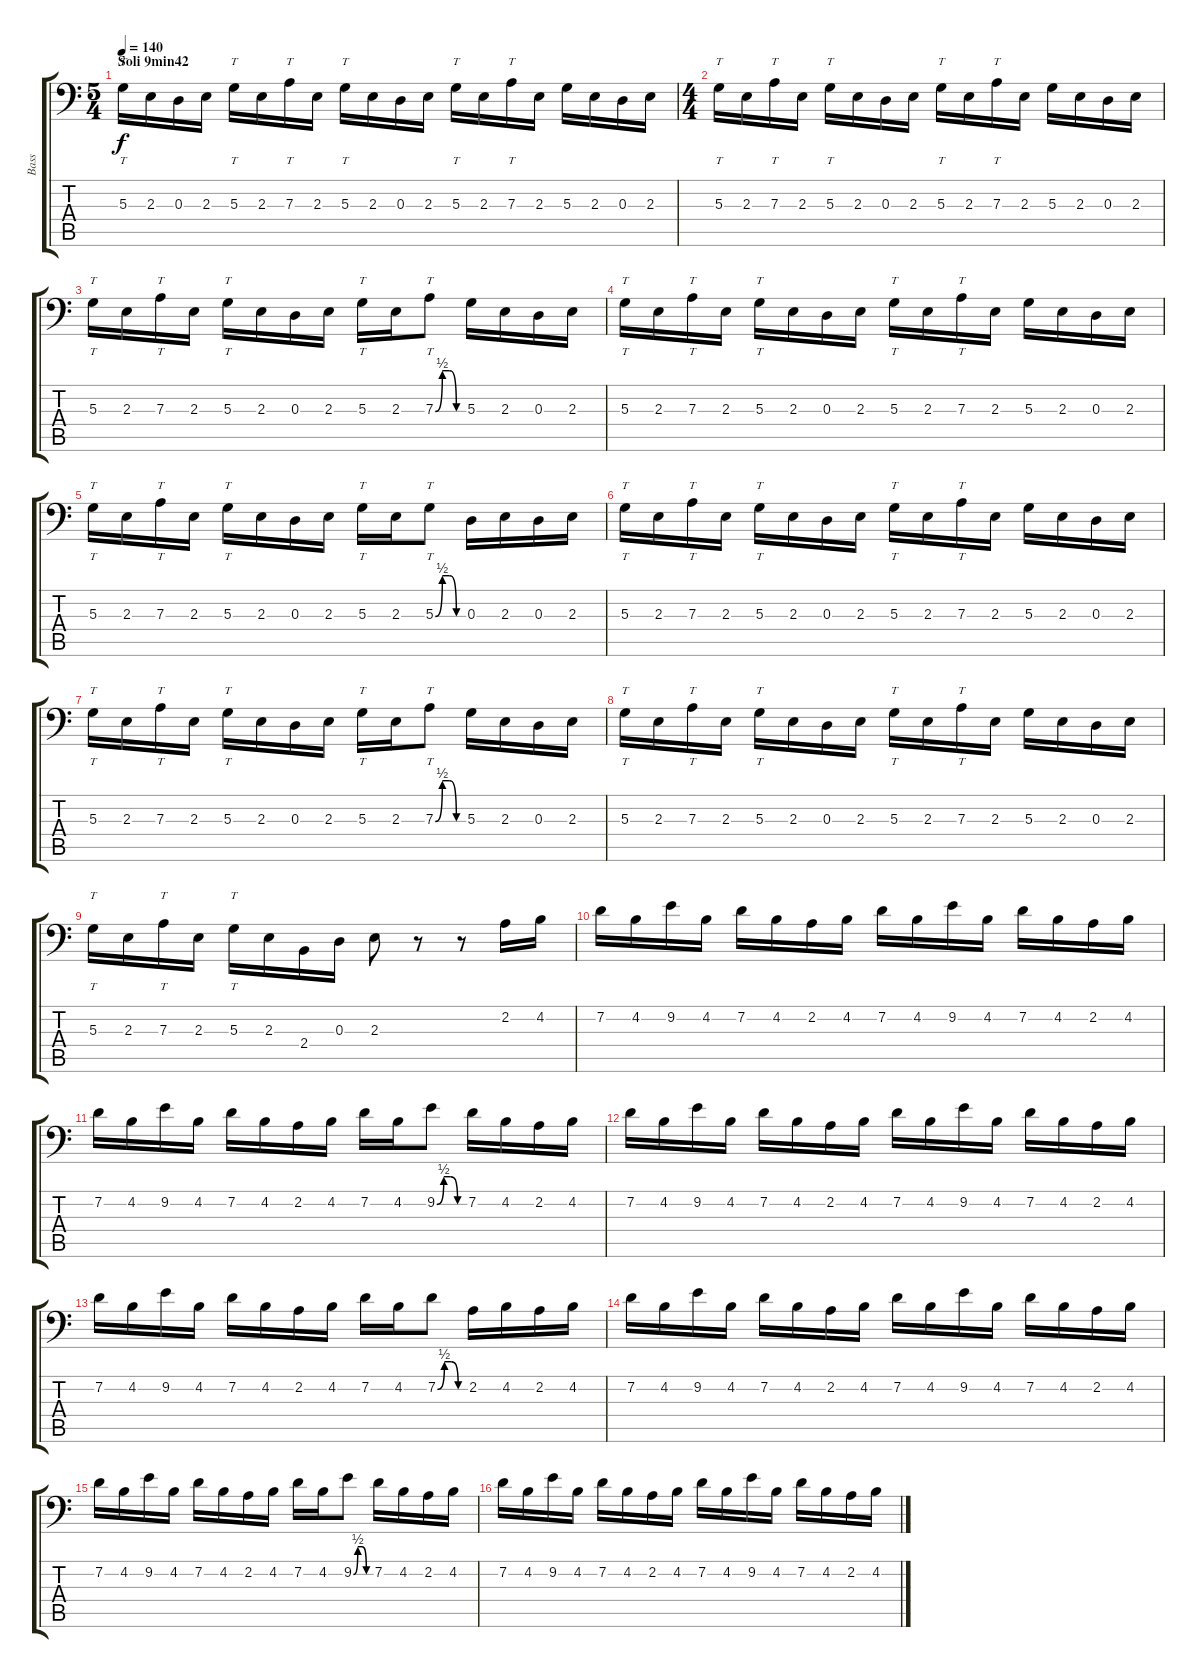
\track ("Bass" "Bass") {instrument electricbassfinger}
\staff {score tabs}
\tuning (C3 G2 D2 A1 E1 B0) {hide}
\ts (5 4)
\section ("" "Soli 9min42")
\tempo 140
\clef f4
\ks c
5.3.16{tt dy f} 2.3.16 0.3.16 2.3.16 5.3.16{tt} 2.3.16 7.3.16{tt} 2.3.16 5.3.16{tt} 2.3.16 0.3.16 2.3.16 5.3.16{tt} 2.3.16 7.3.16{tt} 2.3.16 5.3.16 2.3.16 0.3.16 2.3.16 |
\ts (4 4)
5.3.16{tt} 2.3.16 7.3.16{tt} 2.3.16 5.3.16{tt} 2.3.16 0.3.16 2.3.16 5.3.16{tt} 2.3.16 7.3.16{tt} 2.3.16 5.3.16 2.3.16 0.3.16 2.3.16 |
5.3.16{tt} 2.3.16 7.3.16{tt} 2.3.16 5.3.16{tt} 2.3.16 0.3.16 2.3.16 5.3.16{tt} 2.3.16 7.3{be (custom 0 0 15 2 30 2 45 0 60 0)}.8{tt} 5.3.16 2.3.16 0.3.16 2.3.16 |
5.3.16{tt} 2.3.16 7.3.16{tt} 2.3.16 5.3.16{tt} 2.3.16 0.3.16 2.3.16 5.3.16{tt} 2.3.16 7.3.16{tt} 2.3.16 5.3.16 2.3.16 0.3.16 2.3.16 |
5.3.16{tt} 2.3.16 7.3.16{tt} 2.3.16 5.3.16{tt} 2.3.16 0.3.16 2.3.16 5.3.16{tt} 2.3.16 5.3{be (custom 0 0 15 2 30 2 45 0 60 0)}.8{tt} 0.3.16 2.3.16 0.3.16 2.3.16 |
5.3.16{tt} 2.3.16 7.3.16{tt} 2.3.16 5.3.16{tt} 2.3.16 0.3.16 2.3.16 5.3.16{tt} 2.3.16 7.3.16{tt} 2.3.16 5.3.16 2.3.16 0.3.16 2.3.16 |
5.3.16{tt} 2.3.16 7.3.16{tt} 2.3.16 5.3.16{tt} 2.3.16 0.3.16 2.3.16 5.3.16{tt} 2.3.16 7.3{be (custom 0 0 15 2 30 2 45 0 60 0)}.8{tt} 5.3.16 2.3.16 0.3.16 2.3.16 |
5.3.16{tt} 2.3.16 7.3.16{tt} 2.3.16 5.3.16{tt} 2.3.16 0.3.16 2.3.16 5.3.16{tt} 2.3.16 7.3.16{tt} 2.3.16 5.3.16 2.3.16 0.3.16 2.3.16 |
5.3.16{tt} 2.3.16 7.3.16{tt} 2.3.16 5.3.16{tt} 2.3.16 2.4.16 0.3.16 2.3.8 r.8 r.8 2.2.16 4.2.16 |
7.2.16 4.2.16 9.2.16 4.2.16 7.2.16 4.2.16 2.2.16 4.2.16 7.2.16 4.2.16 9.2.16 4.2.16 7.2.16 4.2.16 2.2.16 4.2.16 |
7.2.16 4.2.16 9.2.16 4.2.16 7.2.16 4.2.16 2.2.16 4.2.16 7.2.16 4.2.16 9.2{be (custom 0 0 15 2 30 2 45 0 60 0)}.8 7.2.16 4.2.16 2.2.16 4.2.16 |
7.2.16 4.2.16 9.2.16 4.2.16 7.2.16 4.2.16 2.2.16 4.2.16 7.2.16 4.2.16 9.2.16 4.2.16 7.2.16 4.2.16 2.2.16 4.2.16 |
7.2.16 4.2.16 9.2.16 4.2.16 7.2.16 4.2.16 2.2.16 4.2.16 7.2.16 4.2.16 7.2{be (custom 0 0 15 2 30 2 45 0 60 0)}.8 2.2.16 4.2.16 2.2.16 4.2.16 |
7.2.16 4.2.16 9.2.16 4.2.16 7.2.16 4.2.16 2.2.16 4.2.16 7.2.16 4.2.16 9.2.16 4.2.16 7.2.16 4.2.16 2.2.16 4.2.16 |
7.2.16 4.2.16 9.2.16 4.2.16 7.2.16 4.2.16 2.2.16 4.2.16 7.2.16 4.2.16 9.2{be (custom 0 0 15 2 30 2 45 0 60 0)}.8 7.2.16 4.2.16 2.2.16 4.2.16 |
7.2.16 4.2.16 9.2.16 4.2.16 7.2.16 4.2.16 2.2.16 4.2.16 7.2.16 4.2.16 9.2.16 4.2.16 7.2.16 4.2.16 2.2.16 4.2.16
